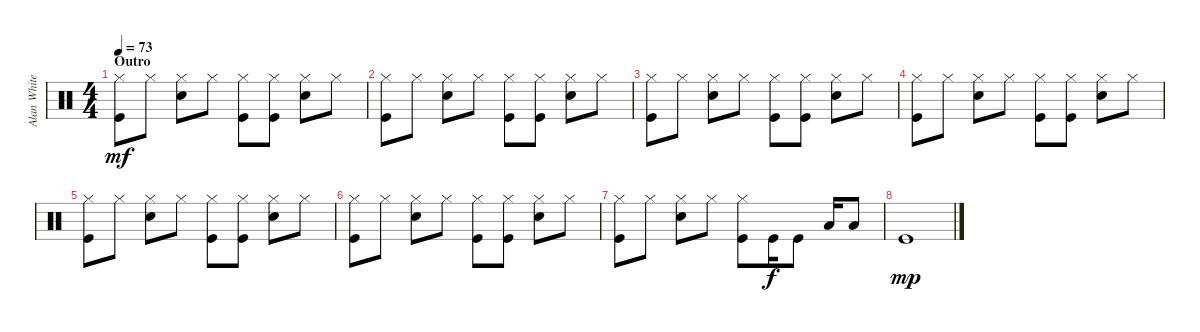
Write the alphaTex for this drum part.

\track ("Alan White" "Alan White") {instrument percussion}
\staff {score}
\articulation defaults
\ts (4 4)
\section ("" "Outro")
\tempo 73
\clef neutral
\ks c
("Hi-Hat (closed)" "Kick (hit)").8{dy mf} "Hi-Hat (closed)".8 ("Hi-Hat (closed)" "Snare (hit) 2").8 "Hi-Hat (closed)".8 ("Hi-Hat (closed)" "Kick (hit)").8 ("Hi-Hat (closed)" "Kick (hit)").8 ("Hi-Hat (closed)" "Snare (hit) 2").8 "Hi-Hat (closed)".8 |
("Hi-Hat (closed)" "Kick (hit)").8 "Hi-Hat (closed)".8 ("Hi-Hat (closed)" "Snare (hit) 2").8 "Hi-Hat (closed)".8 ("Hi-Hat (closed)" "Kick (hit)").8 ("Hi-Hat (closed)" "Kick (hit)").8 ("Hi-Hat (closed)" "Snare (hit) 2").8 "Hi-Hat (closed)".8 |
("Hi-Hat (closed)" "Kick (hit)").8 "Hi-Hat (closed)".8 ("Hi-Hat (closed)" "Snare (hit) 2").8 "Hi-Hat (closed)".8 ("Hi-Hat (closed)" "Kick (hit)").8 ("Hi-Hat (closed)" "Kick (hit)").8 ("Hi-Hat (closed)" "Snare (hit) 2").8 "Hi-Hat (closed)".8 |
("Hi-Hat (closed)" "Kick (hit)").8 "Hi-Hat (closed)".8 ("Hi-Hat (closed)" "Snare (hit) 2").8 "Hi-Hat (closed)".8 ("Hi-Hat (closed)" "Kick (hit)").8 ("Hi-Hat (closed)" "Kick (hit)").8 ("Hi-Hat (closed)" "Snare (hit) 2").8 "Hi-Hat (closed)".8 |
("Hi-Hat (closed)" "Kick (hit)").8 "Hi-Hat (closed)".8 ("Hi-Hat (closed)" "Snare (hit) 2").8 "Hi-Hat (closed)".8 ("Hi-Hat (closed)" "Kick (hit)").8 ("Hi-Hat (closed)" "Kick (hit)").8 ("Hi-Hat (closed)" "Snare (hit) 2").8 "Hi-Hat (closed)".8 |
("Hi-Hat (closed)" "Kick (hit)").8 "Hi-Hat (closed)".8 ("Hi-Hat (closed)" "Snare (hit) 2").8 "Hi-Hat (closed)".8 ("Hi-Hat (closed)" "Kick (hit)").8 ("Hi-Hat (closed)" "Kick (hit)").8 ("Hi-Hat (closed)" "Snare (hit) 2").8 "Hi-Hat (closed)".8 |
("Hi-Hat (closed)" "Kick (hit)").8 "Hi-Hat (closed)".8 ("Hi-Hat (closed)" "Snare (hit) 2").8 "Hi-Hat (closed)".8 ("Hi-Hat (closed)" "Kick (hit)").8 "Kick (hit)".16{dy f} "Kick (hit)".8 "Low Floor Tom (hit)".16 "Low Floor Tom (hit)".8 |
"Kick (hit)".1{dy mp}
